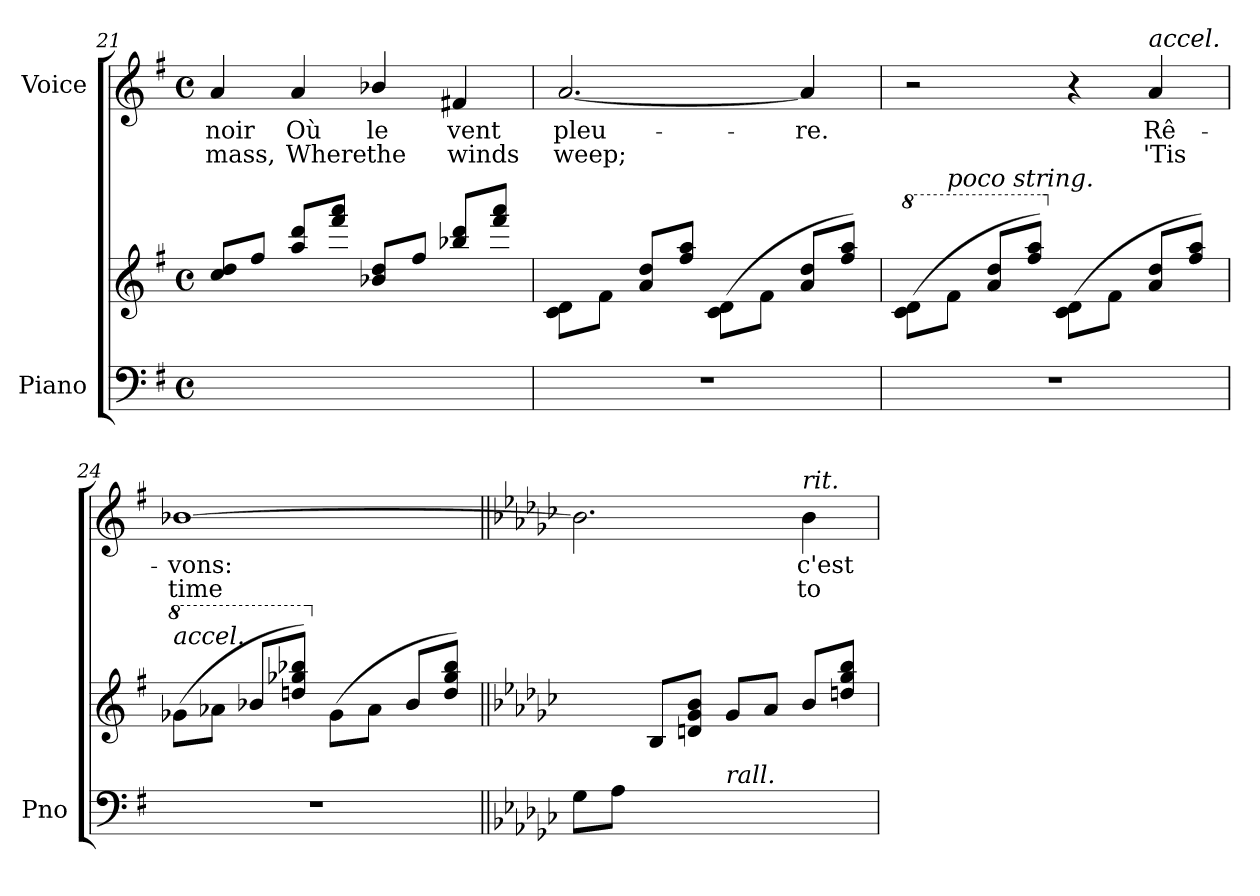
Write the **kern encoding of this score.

**kern	**kern	**kern	**text	**text
*part2	*part2	*part1	*part1	*part1
*staff3	*staff2	*staff1	*staff1	*staff1
*I"Piano	*	*I"Voice	*	*
*I'Pno	*	*	*	*
*clefF4	*clefG2	*clefG2	*	*
*k[f#]	*k[f#]	*k[f#]	*	*
*M4/4	*M4/4	*M4/4	*	*
*met(c)	*met(c)	*met(c)	*	*
=21	=21	=21	=21	=21
*	*^	*	*	*
1ryy	1ryy	8cc/ 8dd/L	4a/	noir	mass,
.	.	8ff#/J	.	.	.
.	.	8aa/ 8ddd/L	4a/	Où	Where
.	.	8fff#/ 8aaa/J	.	.	.
.	.	8b-X/ 8dd/L	4b-X/	le	the
.	.	8ff#/J	.	.	.
.	.	8bb-X/ 8ddd/L	4f#X/	vent	winds
.	.	8fff#/ 8aaa/J	.	.	.
=22	=22	=22	=22	=22	=22
*	*v	*v	*	*	*
1r	8c\ 8d\L	[2.a/	pleu-	weep;
.	8f#\J	.	.	.
.	8a/ 8dd/L	.	.	.
.	8ff#/ 8aa/J	.	.	.
.	(>8c\ 8d\L	.	.	.
.	8f#\J	.	.	.
.	8a/ 8dd/L	4a/]	-re.	.
.	8ff#/ 8aa/J)	.	.	.
=23	=23	=23	=23	=23
*	*8va	*	*	*
1r	(>8cc\ 8dd\L	2r	.	.
!	!LO:TX:i:t=poco string.	!	!	!
.	8ff#\J	.	.	.
.	8aa/ 8ddd/L	.	.	.
.	8fff#/ 8aaa/J)	.	.	.
*	*X8va	*	*	*
.	(8c\ 8d\L	4r	.	.
.	8f#\J	.	.	.
!	!	!LO:TX:i:t=accel.	!	!
.	8a/ 8dd/L	4a/	Rê-	'Tis
.	8ff#/ 8aa/J)	.	.	.
=24	=24	=24	=24	=24
*	*8va	*	*	*
!	!LO:TX:i:t=accel.	!	!	!
1r	(>8gg-X\L	[1b-X	-vons:	time
.	8aa-X\J	.	.	.
.	8bb-X/L	.	.	.
.	8dddn/ 8ggg-X/ 8bbb-X/J)	.	.	.
*	*X8va	*	*	*
.	(>8g-\L	.	.	.
.	8a-\J	.	.	.
.	8b-/L	.	.	.
.	8dd/ 8gg-/ 8bb-/J)	.	.	.
=25||	=25||	=25||	=25||	=25||
*k[b-e-a-d-g-c-]	*k[b-e-a-d-g-c-]	*k[b-e-a-d-g-c-]	*	*
*	*^	*	*	*
(8G-\L	1ryy	4ryy	2.b-\]	.	.
8A-\J	.	.	.	.	.
4ryy	.	8B-/L	.	.	.
.	.	8dn/ 8g-/ 8b-/J)	.	.	.
!LO:TX:i:t=rall.	!	!	!	!	!
2ryy	.	8g-/L	.	.	.
.	.	8a-/J	.	.	.
!	!	!	!LO:TX:i:t=rit.	!	!
.	.	8b-/L	4b-\	c'est	to
.	.	8ddn/ 8gg-/ 8bb-/J	.	.	.
*	*v	*v	*	*	*
=	=	=	=	=
*-	*-	*-	*-	*-
